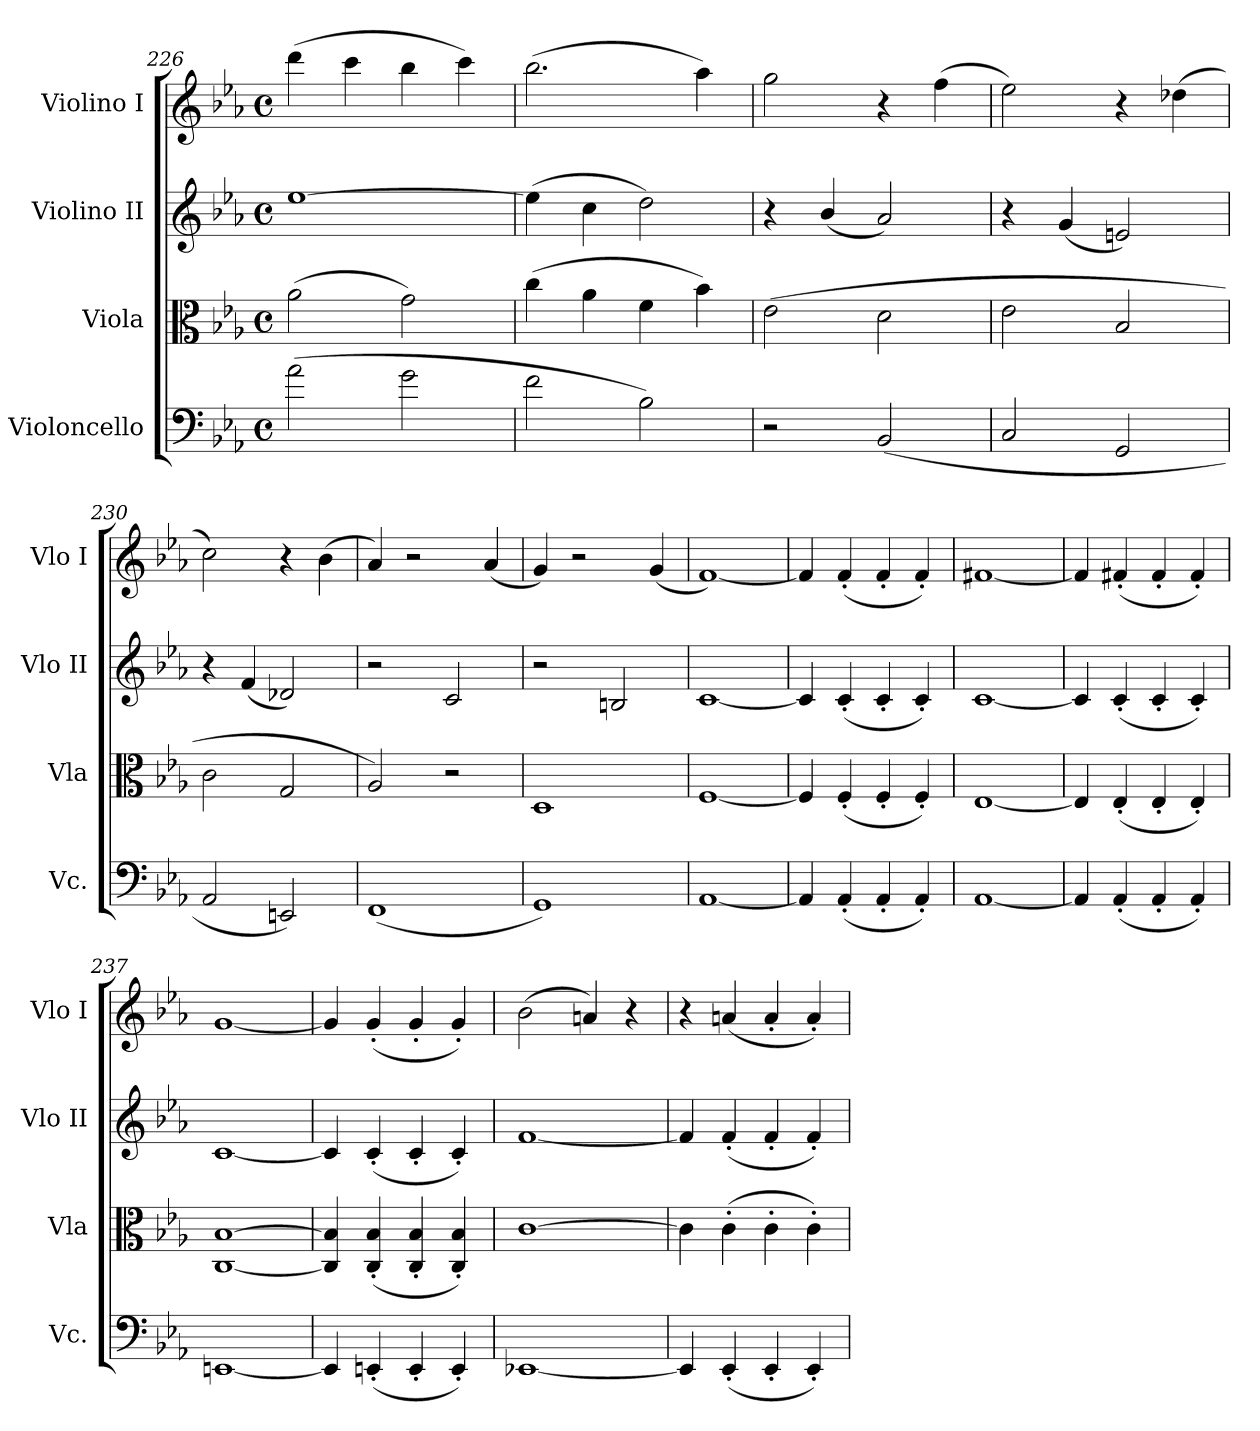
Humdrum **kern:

**kern	**kern	**kern	**kern
*part4	*part3	*part2	*part1
*staff4	*staff3	*staff2	*staff1
*I"Violoncello	*I"Viola	*I"Violino II	*I"Violino I
*I'Vc.	*I'Vla	*I'Vlo II	*I'Vlo I
*clefF4	*clefC3	*clefG2	*clefG2
*k[b-e-a-]	*k[b-e-a-]	*k[b-e-a-]	*k[b-e-a-]
*M4/4	*M4/4	*M4/4	*M4/4
*met(c)	*met(c)	*met(c)	*met(c)
=226	=226	=226	=226
(>2a-\	(>2a-\	[1ee-	(>4ddd\
.	.	.	4ccc\
2g\	2g\)	.	4bb-\
.	.	.	4ccc\)
=227	=227	=227	=227
2f\	(>4cc\	(>4ee-\]	(>2.bb-\
.	4a-\	4cc\	.
2B-\)	4f\	2dd\)	.
.	4b-\)	.	4aa-\)
!!LO:LB:g=z
=228	=228	=228	=228
2r	(>2e-\	4r	2gg\
.	.	(4b-/	.
(>2BB-/	2d\	2a-/)	4r
.	.	.	(>4ff\
=229	=229	=229	=229
2C/	2e-\	4r	2ee-\)
.	.	(4g/	.
2GG/	2B-/	2en/)	4r
.	.	.	(>4dd-X\
=230	=230	=230	=230
2AA-/	2c\	4r	2cc\)
.	.	(4f/	.
2EEn/)	2G/	2d-X/)	4r
.	.	.	(>4b-\
=231	=231	=231	=231
(1FF	2A-/)	2r	4a-/)
.	.	.	2r
.	2r	2c/	.
.	.	.	(4a-/
=232	=232	=232	=232
1GG)	1D	2r	4g/)
.	.	.	2r
.	.	2Bn/	.
.	.	.	(4g/
=233	=233	=233	=233
[1AA-	[1F	[1c	[1f)
=234	=234	=234	=234
4AA-/]	4F/]	4c/]	4f/]
(4AA-'/	(4F'/	(4c'/	(4f'/
4AA-'/	4F'/	4c'/	4f'/
4AA-'/)	4F'/)	4c'/)	4f'/)
=235	=235	=235	=235
[1AA-	[1E-	[1c	[1f#X
=236	=236	=236	=236
4AA-/]	4E-/]	4c/]	4f#/]
(4AA-'/	(4E-'/	(4c'/	(4f#X'/
4AA-'/	4E-'/	4c'/	4f#'/
4AA-'/)	4E-'/)	4c'/)	4f#'/)
=237	=237	=237	=237
[1EEn	[1C [1B-	[1c	[1g
=238	=238	=238	=238
4EE/]	4C/] 4B-/]	4c/]	4g/]
(4EEn'/	(4C/' 4B-/'	(4c'/	(4g'/
4EE'/	4C/' 4B-/'	4c'/	4g'/
4EE'/)	4C/' 4B-/')	4c'/)	4g'/)
=239	=239	=239	=239
[1EE-X	[1c	[1f	(>2b-\
.	.	.	4an/)
.	.	.	4r
=240	=240	=240	=240
4EE-/]	4c\]	4f/]	4r
(4EE-'/	(>4c'\	(4f'/	(4an/
4EE-'/	4c'\	4f'/	4a'/
4EE-'/)	4c'\)	4f'/)	4a'/)
=	=	=	=
*-	*-	*-	*-
